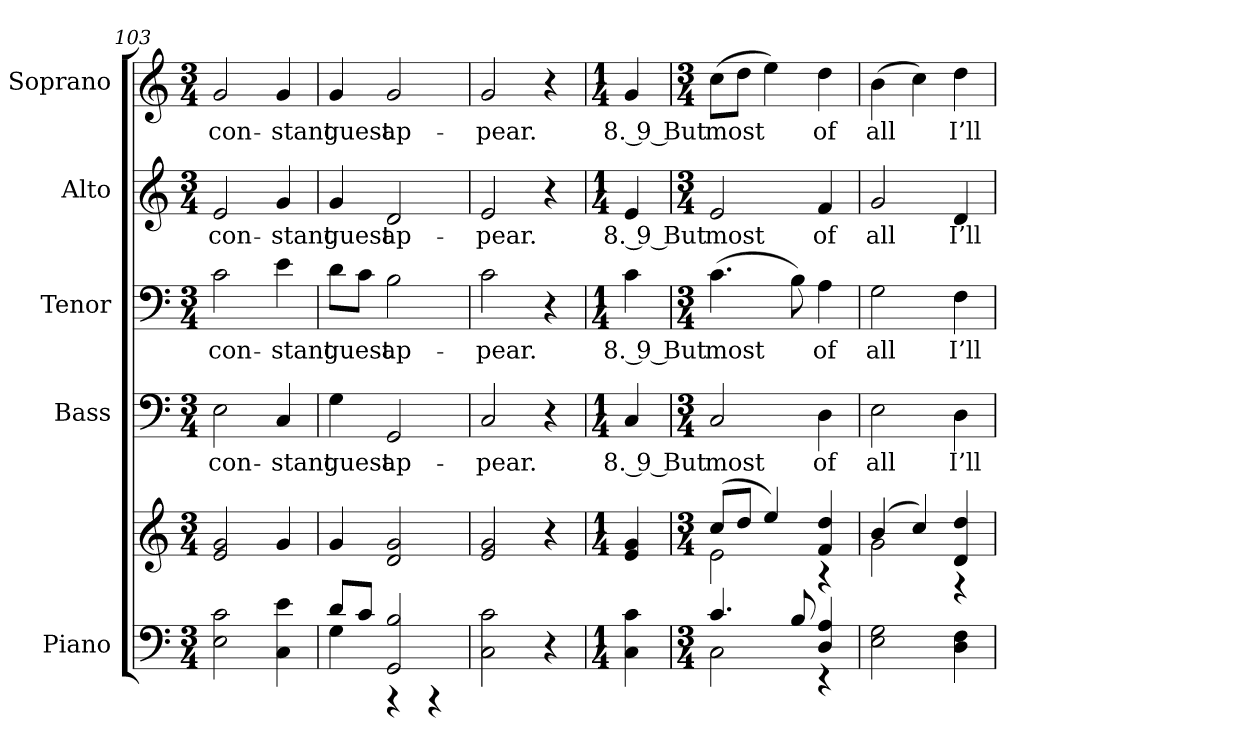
**kern	**kern	**kern	**text	**kern	**text	**kern	**text	**kern	**text
*part5	*part5	*part4	*part4	*part3	*part3	*part2	*part2	*part1	*part1
*staff6	*staff5	*staff4	*staff4	*staff3	*staff3	*staff2	*staff2	*staff1	*staff1
*I"Piano	*	*I"Bass	*	*I"Tenor	*	*I"Alto	*	*I"Soprano	*
*I'Pno.	*	*I'B.	*	*I'T.	*	*I'A.	*	*I'S.	*
*clefF4	*clefG2	*clefF4	*	*clefF4	*	*clefG2	*	*clefG2	*
*k[]	*k[]	*k[]	*	*k[]	*	*k[]	*	*k[]	*
*C:	*C:	*C:	*	*C:	*	*C:	*	*C:	*
*M3/4	*M3/4	*M3/4	*	*M3/4	*	*M3/4	*	*M3/4	*
=103	=103	=103	=103	=103	=103	=103	=103	=103	=103
!	!	!	!LO:LY:b:color=#000000	!	!	!	!	!	!
!	!	!	!	!	!LO:LY:b:color=#000000	!	!	!	!
!	!	!	!	!	!	!	!LO:LY:b:color=#000000	!	!
!	!	!	!	!	!	!	!	!	!LO:LY:b:color=#000000
2Ei\ 2ci	2ei/ 2gi	2Ei\	con-	2ci\	con-	2ei/	con-	2gi/	con-
!	!	!	!LO:LY:b:color=#000000	!	!	!	!	!	!
!	!	!	!	!	!LO:LY:b:color=#000000	!	!	!	!
!	!	!	!	!	!	!	!LO:LY:b:color=#000000	!	!
!	!	!	!	!	!	!	!	!	!LO:LY:b:color=#000000
4Ci\ 4ei	4gi/	4Ci/	-stant	4ei\	-stant	4gi/	-stant	4gi/	-stant
=104	=104	=104	=104	=104	=104	=104	=104	=104	=104
*^	*	*	*	*	*	*	*	*	*
!	!	!	!	!LO:LY:b:color=#000000	!	!	!	!	!	!
!	!	!	!	!	!	!LO:LY:b:color=#000000	!	!	!	!
!	!	!	!	!	!	!	!	!LO:LY:b:color=#000000	!	!
!	!	!	!	!	!	!	!	!	!	!LO:LY:b:color=#000000
8di/L	4Gi\	4gi/	4Gi\	guest	8di\L	guest	4gi/	guest	4gi/	guest
8ci/J	.	.	.	.	8ci\J	.	.	.	.	.
!	!	!	!	!LO:LY:b:color=#000000	!	!	!	!	!	!
!	!	!	!	!	!	!LO:LY:b:color=#000000	!	!	!	!
!	!	!	!	!	!	!	!	!LO:LY:b:color=#000000	!	!
!	!	!	!	!	!	!	!	!	!	!LO:LY:b:color=#000000
2GGi/ 2Bi	4r	2di/ 2gi	2GGi/	ap-	2Bi\	ap-	2di/	ap-	2gi/	ap-
.	4r	.	.	.	.	.	.	.	.	.
*v	*v	*	*	*	*	*	*	*	*	*
!!LO:PB:g=z
=105	=105	=105	=105	=105	=105	=105	=105	=105	=105
*^	*	*	*	*	*	*	*	*	*
!	!	!	!	!LO:LY:b:color=#000000	!	!	!	!	!	!
*v	*v	*	*	*	*	*	*	*	*	*
*^	*	*	*	*	*	*	*	*	*
!	!	!	!	!	!	!LO:LY:b:color=#000000	!	!	!	!
*v	*v	*	*	*	*	*	*	*	*	*
*^	*	*	*	*	*	*	*	*	*
!	!	!	!	!	!	!	!	!LO:LY:b:color=#000000	!	!
*v	*v	*	*	*	*	*	*	*	*	*
*^	*	*	*	*	*	*	*	*	*
!	!	!	!	!	!	!	!	!	!	!LO:LY:b:color=#000000
*v	*v	*	*	*	*	*	*	*	*	*
2Ci\ 2ci	2ei/ 2gi	2Ci/	-pear.	2ci\	-pear.	2ei/	-pear.	2gi/	-pear.
4r	4r	4r	.	4r	.	4r	.	4r	.
=106	=106	=106	=106	=106	=106	=106	=106	=106	=106
*M1/4	*M1/4	*M1/4	*	*M1/4	*	*M1/4	*	*M1/4	*
!	!	!	!LO:LY:b:color=#000000	!	!	!	!	!	!
!	!	!	!	!	!LO:LY:b:color=#000000	!	!	!	!
!	!	!	!	!	!	!	!LO:LY:b:color=#000000	!	!
!	!	!	!	!	!	!	!	!	!LO:LY:b:color=#000000
4Ci\ 4ci	4ei/ 4gi	4Ci/	8. 9 But	4ci\	8. 9 But	4ei/	8. 9 But	4gi/	8. 9 But
=107	=107	=107	=107	=107	=107	=107	=107	=107	=107
*M3/4	*M3/4	*M3/4	*	*M3/4	*	*M3/4	*	*M3/4	*
*^	*^	*	*	*	*	*	*	*	*
!	!	!	!	!	!LO:LY:b:color=#000000	!	!	!	!	!	!
!	!	!	!	!	!	!	!LO:LY:b:color=#000000	!	!	!	!
!	!	!	!	!	!	!	!	!	!LO:LY:b:color=#000000	!	!
!	!	!	!	!	!	!	!	!	!	!	!LO:LY:b:color=#000000
4.ci/	2Ci\	(8cci/L	2ei\	2Ci/	most	(4.ci\	most	2ei/	most	(8cci\L	most
.	.	8ddi/J	.	.	.	.	.	.	.	8ddi\J	.
.	.	4eei/)	.	.	.	.	.	.	.	4eei\)	.
8Bi/	.	.	.	.	.	8Bi\)	.	.	.	.	.
!	!	!	!	!	!LO:LY:b:color=#000000	!	!	!	!	!	!
!	!	!	!	!	!	!	!LO:LY:b:color=#000000	!	!	!	!
!	!	!	!	!	!	!	!	!	!LO:LY:b:color=#000000	!	!
!	!	!	!	!	!	!	!	!	!	!	!LO:LY:b:color=#000000
4Di/ 4Ai	4r	4fi/ 4ddi	4r	4Di\	of	4Ai\	of	4fi/	of	4ddi\	of
*v	*v	*	*	*	*	*	*	*	*	*	*
=108	=108	=108	=108	=108	=108	=108	=108	=108	=108	=108
*^	*	*	*	*	*	*	*	*	*	*
!	!	!	!	!	!LO:LY:b:color=#000000	!	!	!	!	!	!
*v	*v	*	*	*	*	*	*	*	*	*	*
*^	*	*	*	*	*	*	*	*	*	*
!	!	!	!	!	!	!	!LO:LY:b:color=#000000	!	!	!	!
*v	*v	*	*	*	*	*	*	*	*	*	*
*^	*	*	*	*	*	*	*	*	*	*
!	!	!	!	!	!	!	!	!	!LO:LY:b:color=#000000	!	!
*v	*v	*	*	*	*	*	*	*	*	*	*
*^	*	*	*	*	*	*	*	*	*	*
!	!	!	!	!	!	!	!	!	!	!	!LO:LY:b:color=#000000
*v	*v	*	*	*	*	*	*	*	*	*	*
2Ei\ 2Gi	(4bi/	2gi\	2Ei\	all	2Gi\	all	2gi/	all	(4bi\	all
.	4cci/)	.	.	.	.	.	.	.	4cci\)	.
!	!	!	!	!LO:LY:b:color=#000000	!	!	!	!	!	!
!	!	!	!	!	!	!LO:LY:b:color=#000000	!	!	!	!
!	!	!	!	!	!	!	!	!LO:LY:b:color=#000000	!	!
!	!	!	!	!	!	!	!	!	!	!LO:LY:b:color=#000000
4Di\ 4Fi	4di/ 4ddi	4r	4Di\	I’ll	4Fi\	I’ll	4di/	I’ll	4ddi\	I’ll
*	*v	*v	*	*	*	*	*	*	*	*
=	=	=	=	=	=	=	=	=	=
*-	*-	*-	*-	*-	*-	*-	*-	*-	*-
